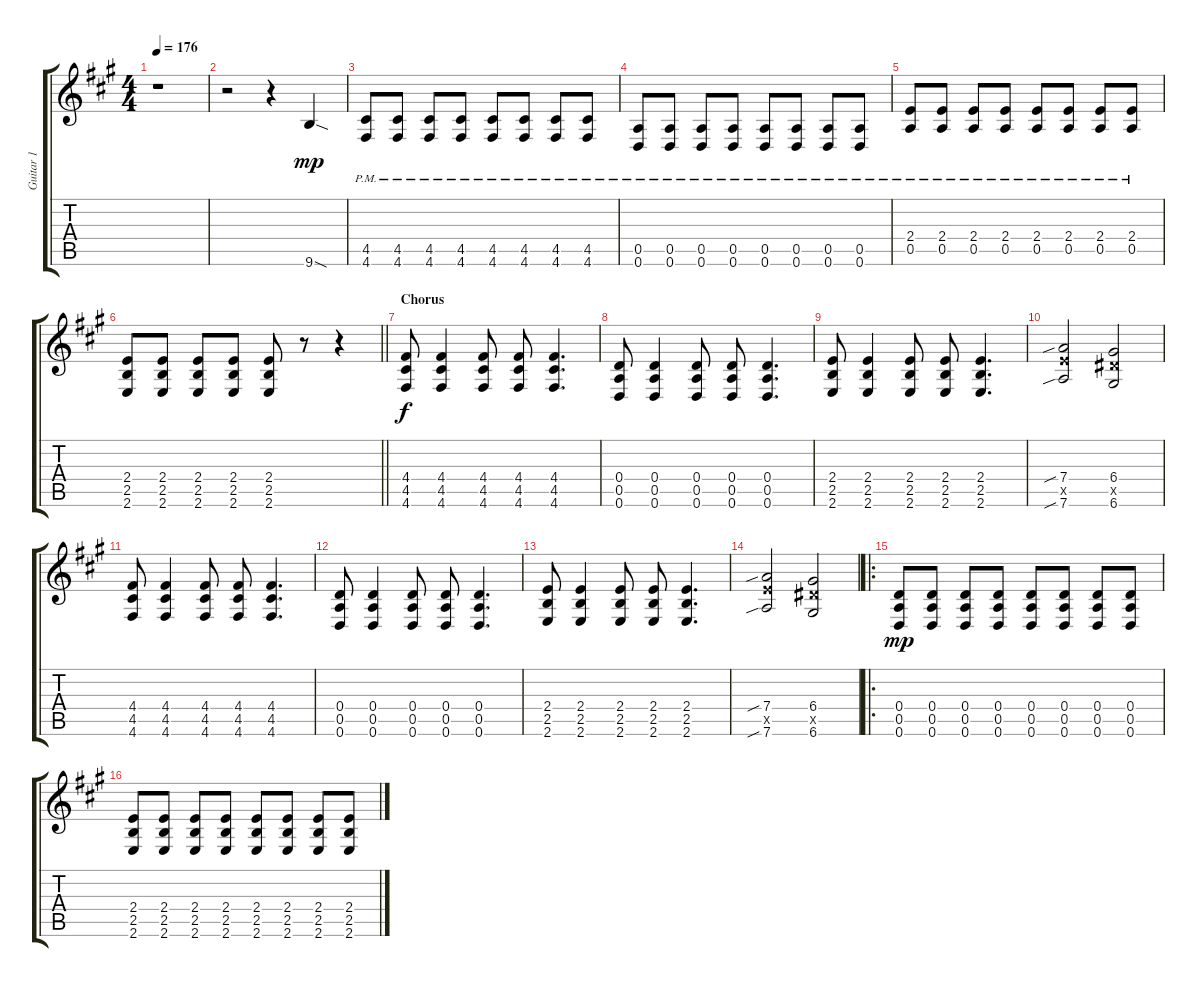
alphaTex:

\track ("Guitar 1" "Guitar 1") {instrument distortionguitar}
\staff {score tabs}
\tuning (E4 B3 G3 D3 A2 D2) {hide}
\ts (4 4)
\tempo 176
\clef g2
\ks a
r.1{dy f} |
r.2 r.4 9.6{sod}.4{dy mp} |
(4.5{pm} 4.6{pm}).8 (4.5{pm} 4.6{pm}).8 (4.5{pm} 4.6{pm}).8 (4.5{pm} 4.6{pm}).8 (4.5{pm} 4.6{pm}).8 (4.5{pm} 4.6{pm}).8 (4.5{pm} 4.6{pm}).8 (4.5{pm} 4.6{pm}).8 |
(0.5{pm} 0.6{pm}).8 (0.5{pm} 0.6{pm}).8 (0.5{pm} 0.6{pm}).8 (0.5{pm} 0.6{pm}).8 (0.5{pm} 0.6{pm}).8 (0.5{pm} 0.6{pm}).8 (0.5{pm} 0.6{pm}).8 (0.5{pm} 0.6{pm}).8 |
(2.4{pm} 0.5{pm}).8 (2.4{pm} 0.5{pm}).8 (2.4{pm} 0.5{pm}).8 (2.4{pm} 0.5{pm}).8 (2.4{pm} 0.5{pm}).8 (2.4{pm} 0.5{pm}).8 (2.4{pm} 0.5{pm}).8 (2.4{pm} 0.5{pm}).8 |
\barLineRight lightlight
(2.4 2.5 2.6).8 (2.4 2.5 2.6).8 (2.4 2.5 2.6).8 (2.4 2.5 2.6).8 (2.4 2.5 2.6).8 r.8 r.4 |
\section ("" "Chorus")
(4.4 4.5 4.6).8{dy f} (4.4 4.5 4.6).4 (4.4 4.5 4.6).8 (4.4 4.5 4.6).8 (4.4 4.5 4.6).4{d} |
(0.4 0.5 0.6).8 (0.4 0.5 0.6).4 (0.4 0.5 0.6).8 (0.4 0.5 0.6).8 (0.4 0.5 0.6).4{d} |
(2.4 2.5 2.6).8 (2.4 2.5 2.6).4 (2.4 2.5 2.6).8 (2.4 2.5 2.6).8 (2.4 2.5 2.6).4{d} |
(7.4{sib} 7.5{x} 7.6{sib}).2 (6.4 6.5{x} 6.6).2 |
(4.4 4.5 4.6).8 (4.4 4.5 4.6).4 (4.4 4.5 4.6).8 (4.4 4.5 4.6).8 (4.4 4.5 4.6).4{d} |
(0.4 0.5 0.6).8 (0.4 0.5 0.6).4 (0.4 0.5 0.6).8 (0.4 0.5 0.6).8 (0.4 0.5 0.6).4{d} |
(2.4 2.5 2.6).8 (2.4 2.5 2.6).4 (2.4 2.5 2.6).8 (2.4 2.5 2.6).8 (2.4 2.5 2.6).4{d} |
(7.4{sib} 7.5{x} 7.6{sib}).2 (6.4 6.5{x} 6.6).2 |
\ro
(0.4 0.5 0.6).8{dy mp} (0.4 0.5 0.6).8 (0.4 0.5 0.6).8 (0.4 0.5 0.6).8 (0.4 0.5 0.6).8 (0.4 0.5 0.6).8 (0.4 0.5 0.6).8 (0.4 0.5 0.6).8 |
(2.4 2.5 2.6).8 (2.4 2.5 2.6).8 (2.4 2.5 2.6).8 (2.4 2.5 2.6).8 (2.4 2.5 2.6).8 (2.4 2.5 2.6).8 (2.4 2.5 2.6).8 (2.4 2.5 2.6).8
